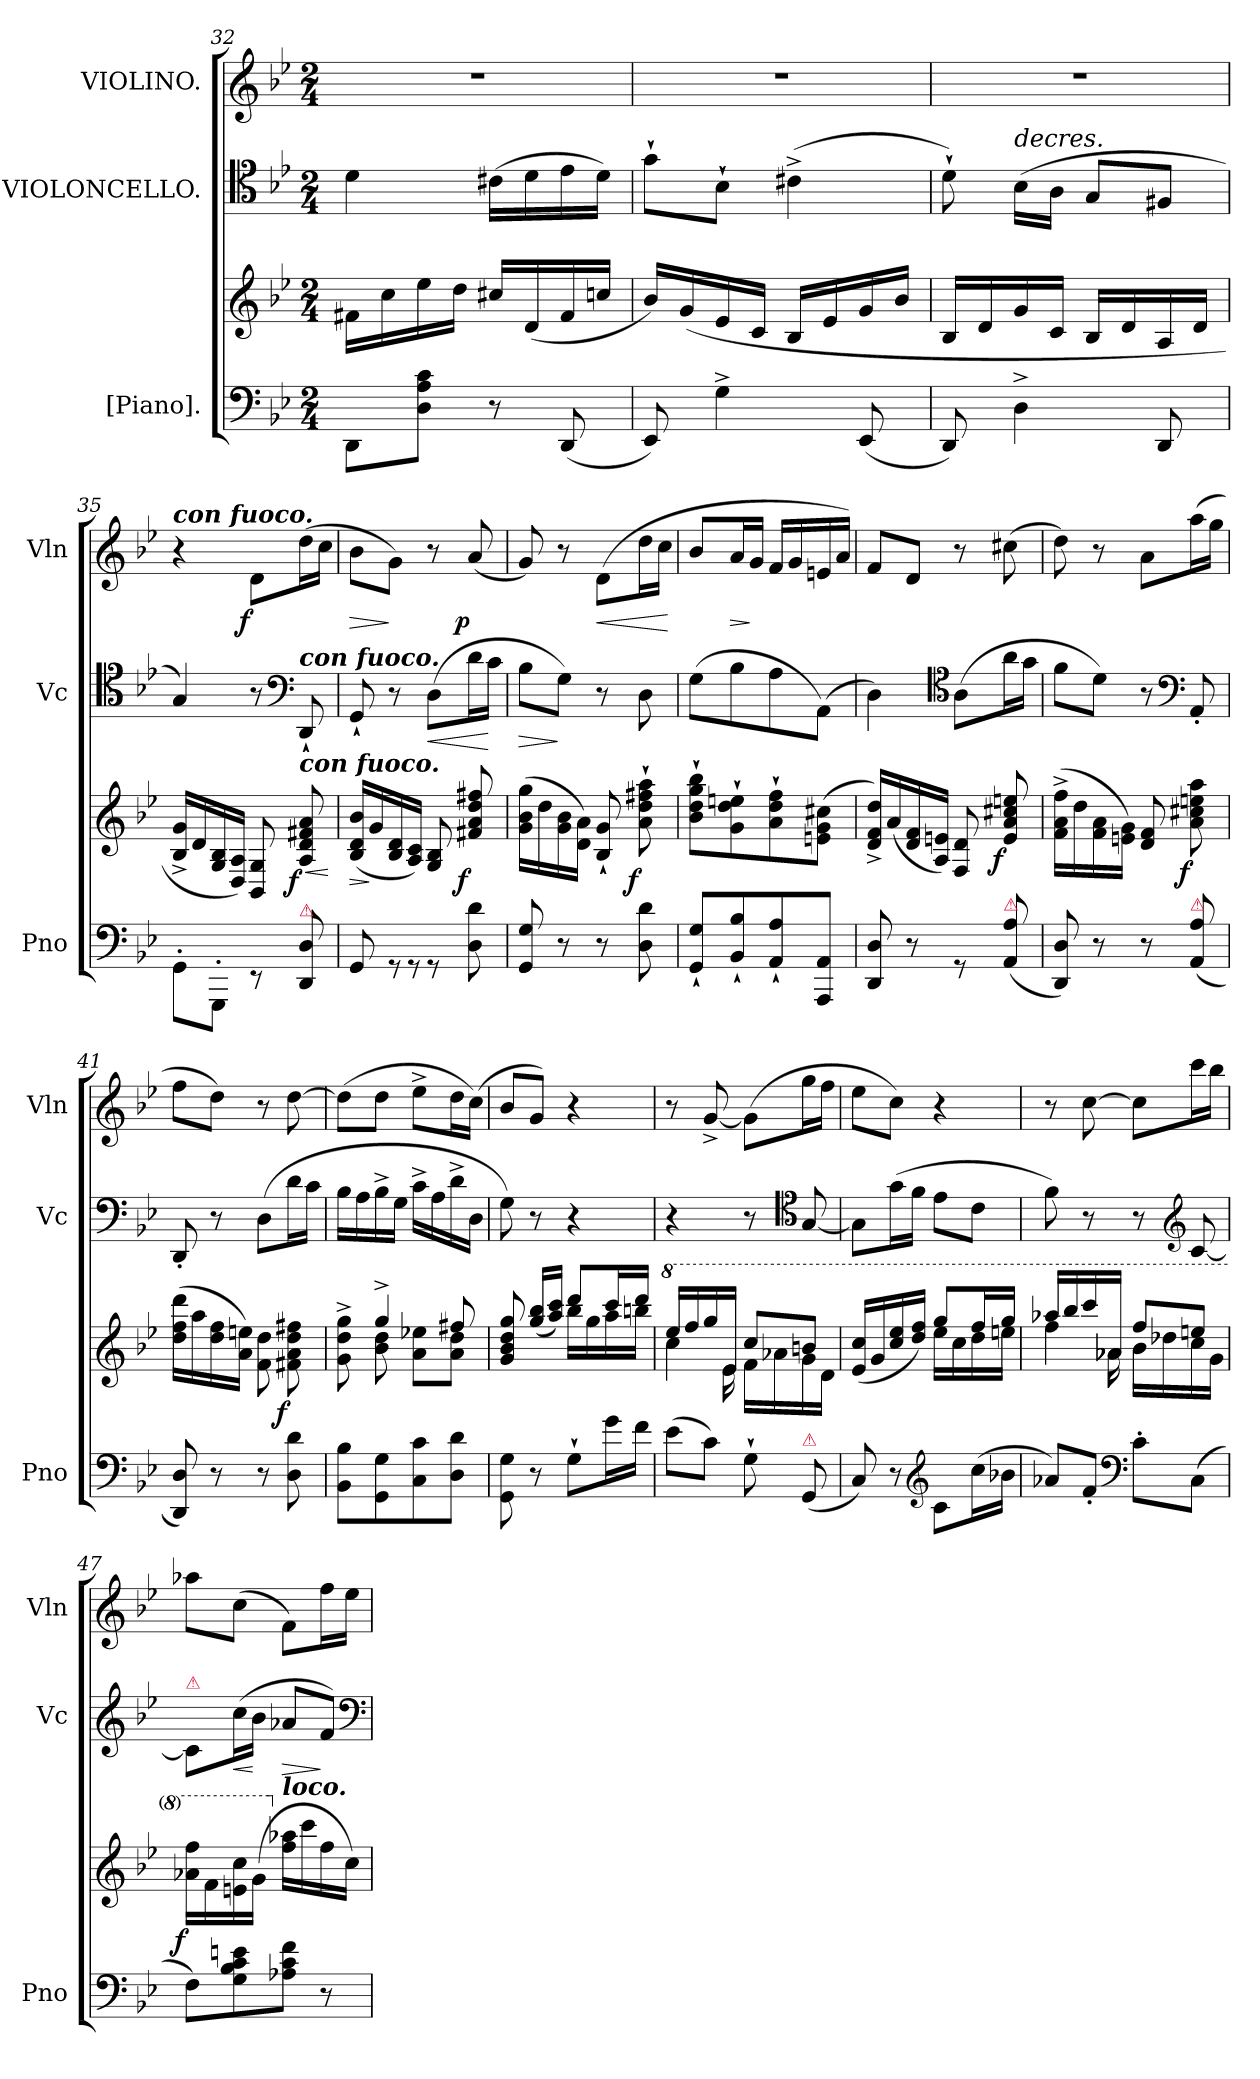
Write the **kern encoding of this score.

**kern	**kern	**dynam	**kern	**dynam	**kern	**dynam
*part3	*part3	*part3	*part2	*part2	*part1	*part1
*staff4	*staff3	*staff3/4	*staff2	*staff2	*staff1	*staff1
*I"[Piano].	*	*	*I"VIOLONCELLO.	*	*I"VIOLINO.	*
*I'Pno	*	*	*I'Vc	*	*I'Vln	*
*clefF4	*clefG2	*	*clefC4	*	*clefG2	*
*k[b-e-]	*k[b-e-]	*	*k[b-e-]	*	*k[b-e-]	*
*g:	*g:	*	*g:	*	*g:	*
*M2/4	*M2/4	*	*M2/4	*	*M2/4	*
=32	=32	=32	=32	=32	=32	=32
8DD\L	16f#X\LL	.	4d	.	2rdd	.
.	16cc\	.	.	.	.	.
8D 8A 8cJ	16ee-\	.	.	.	.	.
.	16dd\JJ	.	.	.	.	.
8r	16cc#XLL	.	(>16c#XLL	.	.	.
.	(<16d	.	16d	.	.	.
(<8DD/	16f#	.	16e-	.	.	.
.	16ccnJJ	.	16dJJ)	.	.	.
=33	=33	=33	=33	=33	=33	=33
8EE-/)	16b-LL)	.	8g`>L	.	2rdd	.
.	(>16g	.	.	.	.	.
4G^\	16e-	.	8B-`>J	.	.	.
.	16cJJ	.	.	.	.	.
.	16B-LL	.	(>4c#X^<	.	.	.
.	16e-	.	.	.	.	.
(<8EE-/	16g	.	.	.	.	.
.	16b-JJ	.	.	.	.	.
=34	=34	=34	=34	=34	=34	=34
8DD/)	16B-LL	.	8d`>)	.	2rdd	.
.	16d	.	.	.	.	.
!	!	!	!LO:TX:i:t=decres.	!	!	!
4D^\	16g	.	(>16B-LL	.	.	.
.	16cJJ	.	16AJJ	.	.	.
.	16B-LL	.	8G/L	.	.	.
.	16d	.	.	.	.	.
8DD/	16A	.	8F#XJ	.	.	.
.	16dJJ	.	.	.	.	.
=35	=35	=35	=35	=35	=35	=35
!	!	!	!	!	!LO:TX:a:Bi:t=con fuoco.	!
8GG'>\L	16B-^< 16g^<LL	.	4G/)	.	4r	.
.	16d	.	.	.	.	.
8GGG'>\J	16G/ 16B-/	.	.	.	.	.
.	16D/ 16A/JJ)	.	.	.	.	.
!	!	!	!	!	!	!LO:DY:rj
8rEE	8BB-/ 8G/	.	8r	.	8d\L	f
*	*	*	*clefF4	*	*	*
!	!	!	!LO:TX:a:Bi:t=con fuoco.	!	!	!
!	!LO:TX:a:Bi:t=con fuoco.	!	!	!	!	!
!LO:TX:a:color=crimson:t=⚠	!	!	!	!	!	!
!	!	!LO:DY:n=1:rj	!	!	!	!
8DD/ 8D/	8A 8d 8f#X 8a	< f	8DD`<	.	(>16ddL	.
.	.	.	.	.	16ccJJ	.
.	.	[	.	.	.	.
=36	=36	=36	=36	=36	=36	=36
!	!	!	!	!	!	!LO:HP:b
8GG/	(<16B- 16d 16b-LL	>	8GG`<	.	8b-\L	>
.	16g	]	.	.	.	.
!LO:N:vis=8	!	!	!	!	!	!
16rGG	16B- 16d	.	8r	.	8gJ)	]
!LO:N:vis=8	!	!	!	!	!	!
16rGG	16A 16cJJ)	.	.	.	.	.
!	!	!	!	!LO:HP:b	!	!
8rGG	8G/ 8B-/	.	(>8DL	<	8r	.
!	!	!LO:DY:rj	!	!	!	!LO:DY:rj
8D\ 8d\	8f#X/ 8a/ 8dd/ 8ff#X/	f	16dL	.	(<8a	p
.	.	.	16cJJ	[	.	.
=37	=37	=37	=37	=37	=37	=37
!	!	!	!	!LO:HP:b	!	!
8GG/ 8G/	(<16g 16b- 16ggLL	.	8B-\L	>	8g)	.
.	16dd	.	.	.	.	.
8r	16g 16b-	.	8GJ)	]	8r	.
.	16d 16aJJ)	.	.	.	.	.
!	!	!	!	!	!	!LO:HP:b
8r	8B-`</ 8g`</	.	8r	.	(>8d\L	<
!	!	!LO:DY:rj	!	!	!	!
8D 8d	8a`> 8dd`> 8ff#X`> 8aa`>	f	8D	.	16ddL	.
.	.	.	.	.	16ccJJ	.
.	.	.	.	.	.	[
=38	=38	=38	=38	=38	=38	=38
8GG`< 8G`<L	8b-`> 8dd`> 8gg`> 8bb-`>L	.	(>8GL	.	8b-L	.
!	!	!	!	!	!	!LO:HP:b
8BB-`< 8B-`<	8g`> 8dd`> 8een`>	.	8B-	.	16aL	>
.	.	.	.	.	16gJJ	]
8AA`< 8A`<	8a`> 8dd`> 8ff`>	.	8A	.	16fLL	.
.	.	.	.	.	16g	.
8AAA 8AAJ	(>8en 8g 8cc#XJ	.	(>8AAJ)	.	16en	.
.	.	.	.	.	16aJJ)	.
=39	=39	=39	=39	=39	=39	=39
8DD 8D	16d^< 16f^< 16dd^<LL)	.	4D\)	.	8fL	.
.	(<16a	.	.	.	.	.
8r	16d 16f	.	.	.	8dJ	.
.	16A 16enJJ)	.	.	.	.	.
*	*	*	*clefC4	*	*	*
8rGG	8F/ 8d/	.	(>8AL	.	8r	.
!LO:TX:a:color=crimson:t=⚠	!	!	!	!	!	!
!	!	!LO:DY:rj	!	!	!	!
(<8AA/ 8A/	8e 8a 8cc#X 8een	f	16aL	.	(>8cc#X	.
.	.	.	16gJJ	.	.	.
=40	=40	=40	=40	=40	=40	=40
8DD 8D)	(<16f^< 16a^< 16ff^<LL	.	8fL	.	8dd)	.
.	16dd	.	.	.	.	.
8r	16f 16a	.	8dJ)	.	8r	.
.	16en 16gJJ)	.	.	.	.	.
8r	8d 8f	.	8r	.	8aL	.
*	*	*	*clefF4	*	*	*
!LO:TX:a:color=crimson:t=⚠	!	!	!	!	!	!
!	!	!LO:DY:rj	!	!	!	!
(<8AA/ 8A/	8a 8cc#X 8een 8aa	f	8AA'<	.	(>16aaL	.
.	.	.	.	.	16ggJJ	.
=41	=41	=41	=41	=41	=41	=41
8DD 8D)	(>16dd 16ff 16dddLL	.	8DD'<	.	8ffL	.
.	16aa	.	.	.	.	.
8r	16dd 16ff	.	8r	.	8ddJ)	.
.	16a 16eenJJ)	.	.	.	.	.
8r	8f\ 8dd\	.	(>8DL	.	8r	.
!	!	!LO:DY:rj	!	!	!	!
8D\ 8d\	8f#X\ 8a\ 8dd\ 8ff#X\	f	16dL	.	[8dd	.
.	.	.	16cJJ	.	.	.
=42	=42	=42	=42	=42	=42	=42
*	*^	*	*	*	*	*
8BB-\ 8B-\L	8rcccyy	8g^> 8dd^> 8gg^>	.	16B-LL	.	(>8ddL]	.
.	.	.	.	16A	.	.	.
8GG 8G	4gg^>	8b- 8dd	.	16B-^<	.	8ddJ	.
.	.	.	.	16GJJ	.	.	.
8C 8c	.	8a\ 8ee-X\L	.	16c^<LL	.	8ee-^<L	.
.	.	.	.	16A	.	.	.
8D 8dJ	8ff#X	8a 8ddJ	.	16d^<	.	16ddL	.
.	.	.	.	16DJJ	.	(>16ccJJ)	.
=43	=43	=43	=43	=43	=43	=43	=43
8GG\ 8G\	8g/ 8b-/ 8dd/ 8gg/	4reyy	.	8G)	.	8b-L	.
8r	(<16gg/ 16bb-/LL	.	.	8r	.	8gJ)	.
.	16aa 16cccJJ)	.	.	.	.	.	.
8G`L	8dddL	16bb-LL	.	4r	.	4r	.
.	.	16gg	.	.	.	.	.
16gL	16cccL	16aa	.	.	.	.	.
16fJJ	16dddJJ	16bbnJJ	.	.	.	.	.
*	*v	*v	*	*	*	*	*
=44	=44	=44	=44	=44	=44	=44
*	*8va	*	*	*	*	*
*	*^	*	*	*	*	*
*	*	*^	*	*	*	*	*
(>8e-L	16eee-LL	4ccc	8.rAyy	.	4r	.	8r	.
.	16fff	.	.	.	.	.	.	.
8cJ)	16ggg	.	.	.	.	.	[8g^<	.
.	16ee-JJ	.	16ee-\	.	.	.	.	.
8G`	8cccL	16ffLL	4rFyy	.	8r	.	(>8gL]	.
.	.	16aa-X	.	.	.	.	.	.
*	*	*	*	*	*clefC4	*	*	*
!LO:TX:a:color=crimson:t=⚠	!	!	!	!	!	!	!	!
(<8GG/	8bbnJ	16gg	.	.	[8G	.	16ggL	.
.	.	16ddJJ	.	.	.	.	16ffJJ	.
*	*	*v	*v	*	*	*	*	*
=45	=45	=45	=45	=45	=45	=45	=45
8C/)	(<16ee-/ 16ccc/LL	4rcyy	.	8GL]	.	8ee-L	.
.	16gg	.	.	.	.	.	.
8r	16ccc 16eee-	.	.	(>16gL	.	8ccJ)	.
.	16ddd 16fffJJ)	.	.	16fJJ	.	.	.
*clefG2	*	*	*	*	*	*	*
8c\L	8gggL	16eee-LL	.	8e-L	.	4r	.
.	.	16ccc	.	.	.	.	.
(>16cc\L	16fffL	16ddd	.	8cJ	.	.	.
16b-X\JJ	16gggJJ	16eeenJJ	.	.	.	.	.
=46	=46	=46	=46	=46	=46	=46	=46
*	*	*^	*	*	*	*	*
8a-XL)	16aaa-XLL	4fff	8.rcyy	.	8f)	.	8r	.
.	16bbb-	.	.	.	.	.	.	.
8f'J	16cccc	.	.	.	8r	.	[8cc	.
.	16aa-XJJ	.	16aa-X\	.	.	.	.	.
*clefF4	*	*	*	*	*	*	*	*
8c'L	8fffL	16bb-LL	4rFyy	.	8r	.	8ccL]	.
.	.	16ddd-X	.	.	.	.	.	.
*	*	*	*	*	*clefG2	*	*	*
(>8CJ	8eeenJ	16ccc	.	.	[8c	.	16cccL	.
.	.	16ggJJ	.	.	.	.	16bb-JJ	.
*	*	*v	*v	*	*	*	*	*
=47	=47	=47	=47	=47	=47	=47	=47
!	!	!	!	!LO:TX:a:color=crimson:t=⚠	!	!	!
!	!	!	!LO:DY:rj	!	!	!	!
*	*v	*v	*	*	*	*	*
8FL)	16aa-X 16fffLL	f	8c/L]	.	8aa-XL	.
.	16ff	.	.	.	.	.
!	!	!	!	!LO:HP:b	!	!
8G 8B- 8c 8en	16een 16ccc	.	(>16cc\L	<	(>8ccJ	.
.	(<16ggJJ	.	16b-\JJ	[	.	.
*	*X8va	*	*	*	*	*
!	!LO:TX:a:Bi:t=loco.	!	!	!	!	!
!	!	!	!	!LO:HP:b	!	!
8A-X 8c 8fJ	16ff 16aa-XLL	.	8a-X/L	>	8fL)	.
.	16ccc	.	.	.	.	.
8r	16ff	.	8fJ)	]	16ffL	.
.	16ccJJ)	.	.	.	16ee-JJ	.
*	*	*	*clefF4	*	*	*
=	=	=	=	=	=	=
*-	*-	*-	*-	*-	*-	*-
